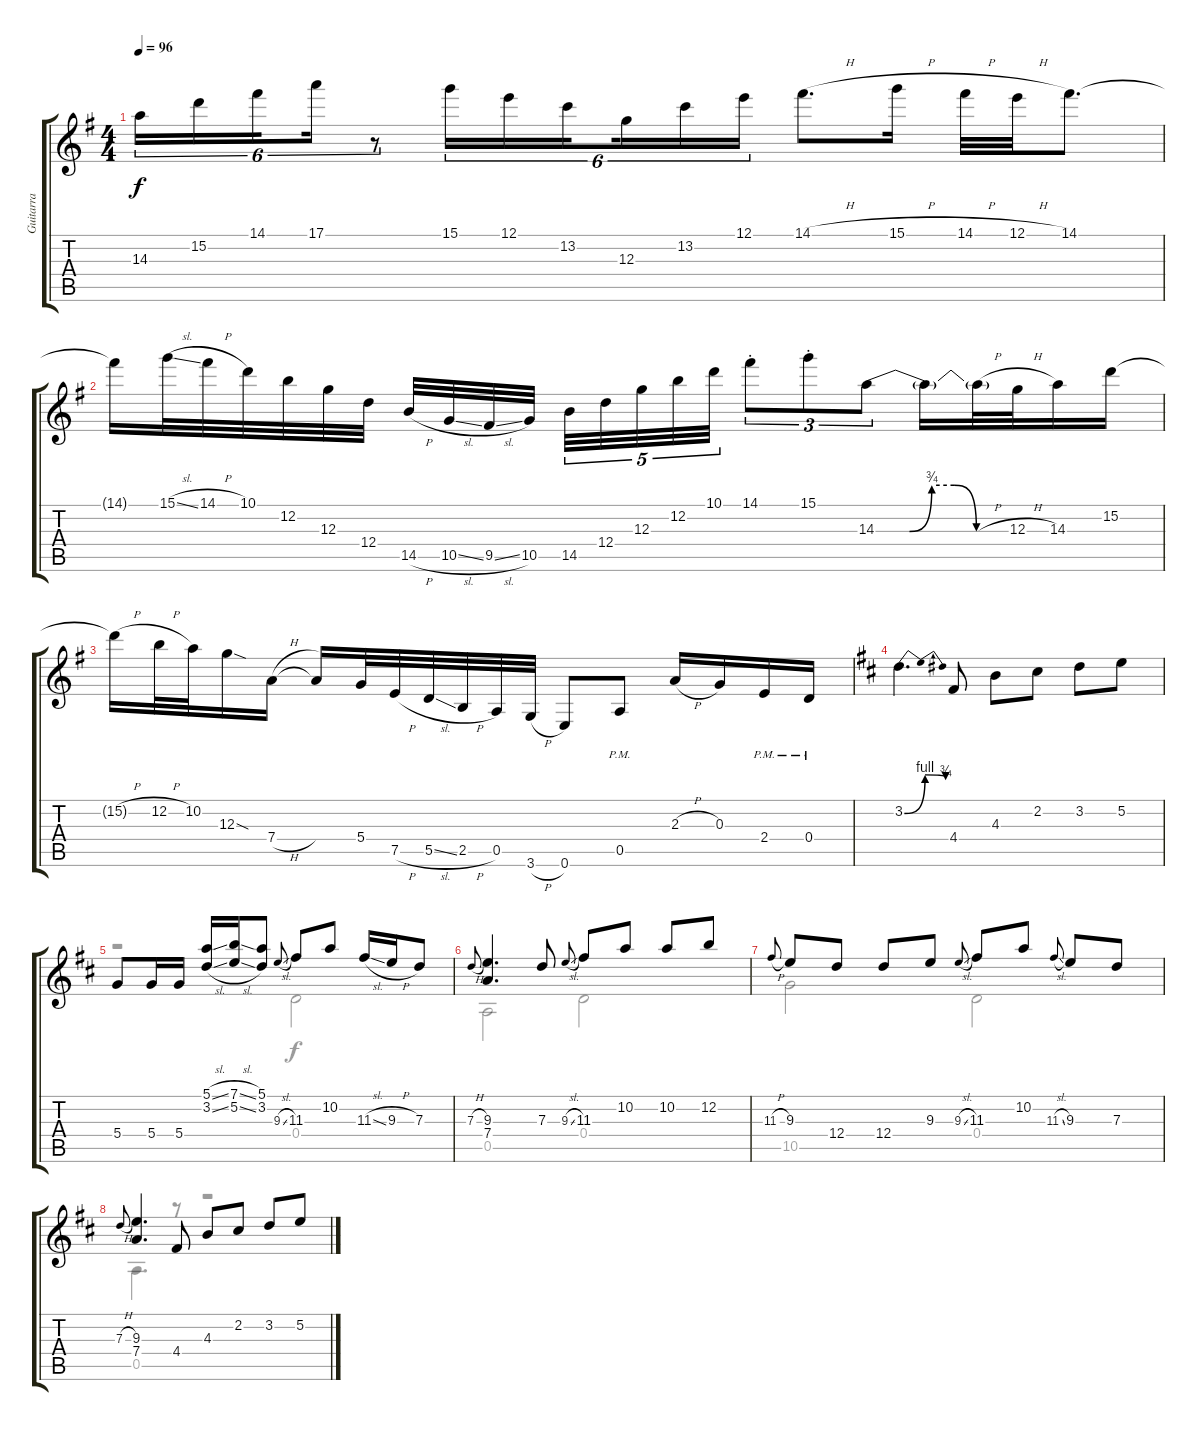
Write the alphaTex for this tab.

\track ("Guitarra" "Guitarra") {instrument overdrivenguitar}
\staff {score tabs}
\tuning (E4 B3 G3 D3 A2 E2) {hide}
\voice
\ts (4 4)
\tempo 96
\clef g2
\ks eminor
14.3.16{tu (6 4) dy f} 15.2.16{tu (6 4)} 14.1.16{tu (6 4) beam splitsecondary} 17.1.16{tu (6 4)} r.8{tu (6 4)} 15.1.16{tu (6 4)} 12.1.16{tu (6 4)} 13.2.16{tu (6 4) beam splitsecondary} 12.3.16{tu (6 4)} 13.2.16{tu (6 4)} 12.1.16{tu (6 4)} 14.1{h}.8{d} 15.1{h}.16 14.1{h}.32 12.1{h}.32 14.1.8{d} |
14.1{t}.16 15.1{sl}.32 14.1{h}.32 10.1.32 12.2.32 12.3.32 12.4.32 14.5{h}.32 10.5{sl}.32 9.5{sl}.32 10.5.32{beam splitsecondary} 14.5.32{tu (5 4)} 12.4.32{tu (5 4)} 12.3.32{tu (5 4)} 12.2.32{tu (5 4)} 10.1.32{tu (5 4)} 14.1{st}.8{tu (3 2)} 15.1{st}.8{tu (3 2)} 14.3{be (custom 0 0 15 0 25 3 35 3 45 0 60 0)}.8{tu (3 2)} 14.3{t}.16 14.3{h t}.32 12.3{h}.32 14.3.16 15.2.16 |
15.2{h t}.16 12.2{h}.32 10.2.32 12.3{sod}.16 7.4{h}.16 7.4{t}.16 5.4.32 7.5{h}.32 5.5{sl}.32 2.5{h}.32 0.5.32 3.6{h}.32 0.6.8 0.5{pm}.8 2.3{h}.16 0.3.16 2.4{pm}.16 0.4{pm}.16 |
\ks d
3.2{be (bendrelease 0 0 15 4 30 4 60 3)}.4{d} 4.4.8 4.3.8 2.2.8 3.2.8 5.2.8 |
5.4.8 5.4.16 5.4.16 (5.1{sl} 3.2{sl}).16 (7.1{sl} 5.2{sl}).16 (5.1 3.2).8 9.3{sl}.8{gr onbeat} 11.3.8 10.2.8 11.3{sl}.16 9.3{h}.16 7.3.8 |
7.3{h}.8{gr onbeat} (9.3 7.4).4{d} 7.3.8 9.3{sl}.8{gr onbeat} 11.3.8 10.2.8 10.2.8 12.2.8 |
11.3{h}.8{gr onbeat} 9.3.8 12.4.8 12.4.8 9.3.8 9.3{sl}.8{gr onbeat} 11.3.8 10.2.8 11.3{sl}.8{gr onbeat} 9.3.8 7.3.8 |
7.3{h}.8{gr onbeat} (9.3 7.4).4{d} 4.4.8 4.3.8 2.2.8 3.2.8 5.2.8
\voice
\clef g2
\ottava regular
\simile none
\ks eminor
|
|
|
\ks d
|
r.2 0.4.2 |
0.5.2 0.4.2 |
10.5.2 0.4.2 |
0.5.4{d} r.8 r.2
